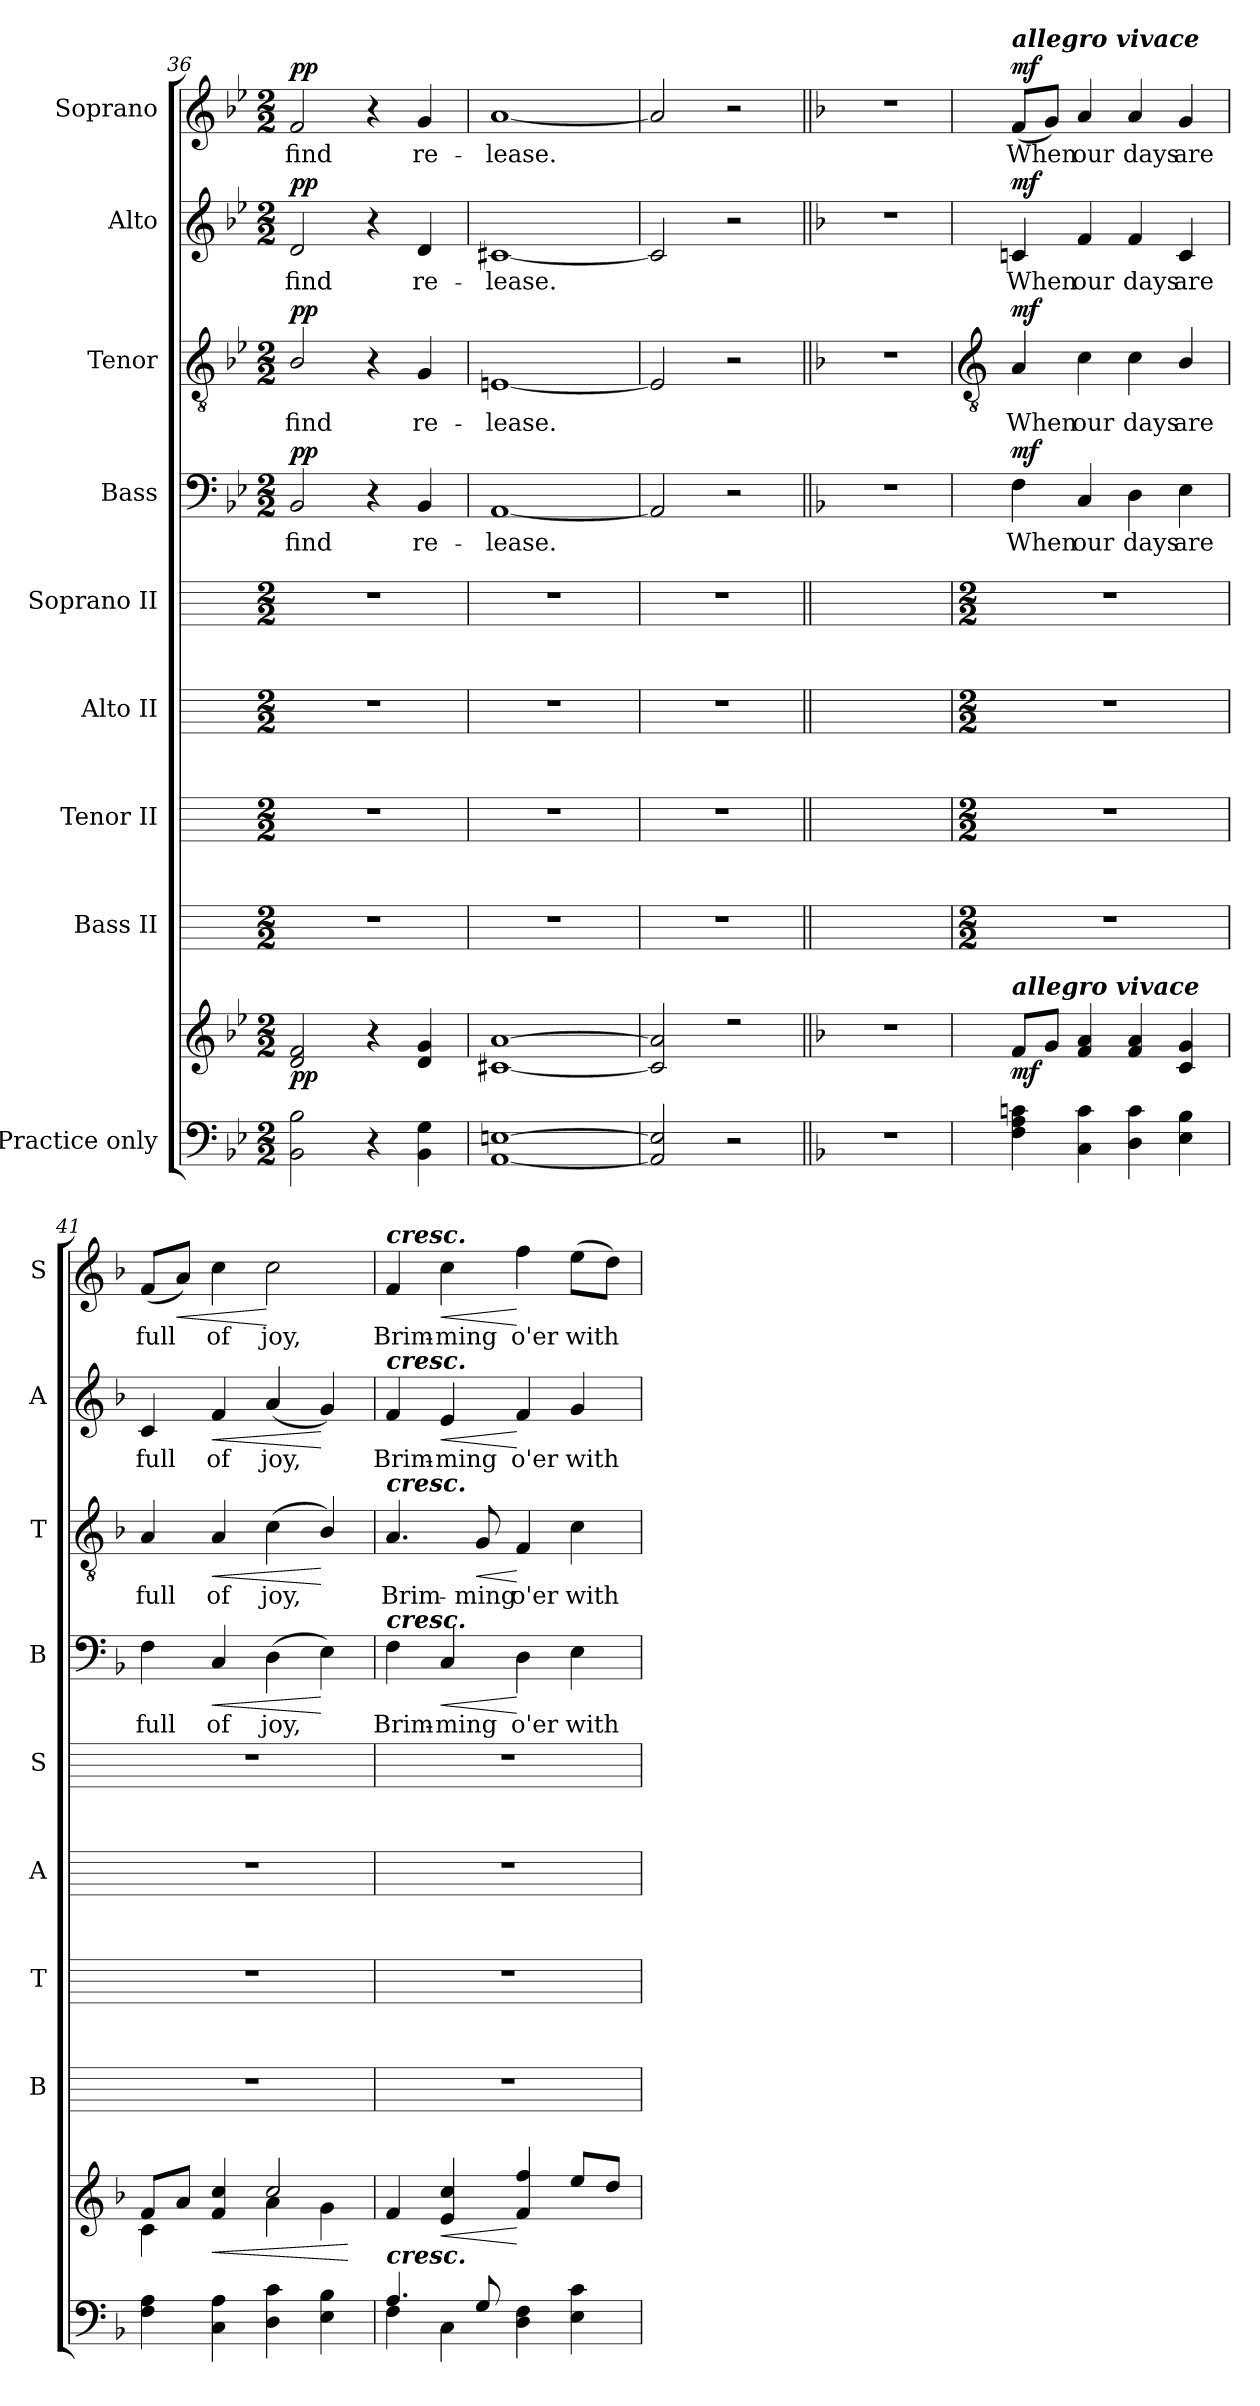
**kern	**kern	**dynam	**kern	**kern	**kern	**kern	**kern	**text	**dynam	**kern	**text	**dynam	**kern	**text	**dynam	**kern	**text	**dynam
*part9	*part9	*part9	*part8	*part7	*part6	*part5	*part4	*part4	*part4	*part3	*part3	*part3	*part2	*part2	*part2	*part1	*part1	*part1
*staff10	*staff9	*staff9/10	*staff8	*staff7	*staff6	*staff5	*staff4	*staff4	*staff4	*staff3	*staff3	*staff3	*staff2	*staff2	*staff2	*staff1	*staff1	*staff1
*I"Practice only	*	*	*I"Bass II	*I"Tenor II	*I"Alto II	*I"Soprano II	*I"Bass	*	*	*I"Tenor	*	*	*I"Alto	*	*	*I"Soprano	*	*
*	*	*	*I'B	*I'T	*I'A	*I'S	*I'B	*	*	*I'T	*	*	*I'A	*	*	*I'S	*	*
*clefF4	*clefG2	*	*	*	*	*	*clefF4	*	*	*clefGv2	*	*	*clefG2	*	*	*clefG2	*	*
*k[b-e-]	*k[b-e-]	*	*	*	*	*	*k[b-e-]	*	*	*k[b-e-]	*	*	*k[b-e-]	*	*	*k[b-e-]	*	*
*B-:	*B-:	*	*	*	*	*	*B-:	*	*	*B-:	*	*	*B-:	*	*	*B-:	*	*
*M2/2	*M2/2	*	*M2/2	*M2/2	*M2/2	*M2/2	*M2/2	*	*	*M2/2	*	*	*M2/2	*	*	*M2/2	*	*
=36	=36	=36	=36	=36	=36	=36	=36	=36	=36	=36	=36	=36	=36	=36	=36	=36	=36	=36
*	*^	*	*	*	*	*	*	*	*	*	*	*	*	*	*	*	*	*
!	!	!	!LO:DY:b	!	!	!	!	!	!LO:LY:b	!LO:DY:b	!	!LO:LY:b	!LO:DY:b	!	!LO:LY:b	!LO:DY:b	!	!LO:LY:b	!LO:DY:b
2BB- 2B-	2d/ 2f/	2.ryy	pp	1r	1r	1r	1r	2BB-	find	pp	2B-/	find	pp	2d	find	pp	2f	find	pp
4r	4r	.	.	.	.	.	.	4r	.	.	4r	.	.	4r	.	.	4r	.	.
!	!	!	!	!	!	!	!	!	!LO:LY:b	!	!	!LO:LY:b	!	!	!LO:LY:b	!	!	!LO:LY:b	!
4BB- 4G	4d/ 4g/	4ryy	.	.	.	.	.	4BB-	re-	.	4G	re-	.	4d	re-	.	4g	re-	.
=37	=37	=37	=37	=37	=37	=37	=37	=37	=37	=37	=37	=37	=37	=37	=37	=37	=37	=37	=37
!	!	!	!	!	!	!	!	!	!LO:LY:b	!	!	!LO:LY:b	!	!	!LO:LY:b	!	!	!LO:LY:b	!
[1AA [1En	[1c#X/ [1a/	2.ryy	.	1r	1r	1r	1r	[1AA	-lease.	.	[1En	-lease.	.	[1c#X	-lease.	.	[1a	-lease.	.
.	.	4ryy	.	.	.	.	.	.	.	.	.	.	.	.	.	.	.	.	.
=38	=38	=38	=38	=38	=38	=38	=38	=38	=38	=38	=38	=38	=38	=38	=38	=38	=38	=38	=38
2AA] 2E]	2c#/] 2a/]	1ryy	.	1r	1r	1r	1r	2AA]	.	.	2E]	.	.	2c#]	.	.	2a]	.	.
2r	2r	.	.	.	.	.	.	2r	.	.	2r	.	.	2r	.	.	2r	.	.
*	*v	*v	*	*	*	*	*	*	*	*	*	*	*	*	*	*	*	*	*
=39||	=39||	=39||	=39||	=39||	=39||	=39||	=39||	=39||	=39||	=39||	=39||	=39||	=39||	=39||	=39||	=39||	=39||	=39||
*k[b-]	*k[b-]	*	*	*	*	*	*k[b-]	*	*	*k[b-]	*	*	*k[b-]	*	*	*k[b-]	*	*
*F:	*F:	*	*	*	*	*	*F:	*	*	*F:	*	*	*F:	*	*	*F:	*	*
1r	1r	.	1ryy	1ryy	1ryy	1ryy	1r	.	.	1r	.	.	1r	.	.	1r	.	.
!!LO:LB:g=z
=40	=40	=40	=40	=40	=40	=40	=40	=40	=40	=40	=40	=40	=40	=40	=40	=40	=40	=40
*	*	*	*	*	*	*	*	*	*	*clefGv2	*	*	*	*	*	*	*	*
*	*	*	*M2/2	*M2/2	*M2/2	*M2/2	*	*	*	*	*	*	*	*	*	*	*	*
*	*^	*	*	*	*	*	*	*	*	*	*	*	*	*	*	*	*	*
!	!	!	!	!	!	!	!	!	!	!	!	!	!	!	!	!	!LO:TX:a:Bi:t=allegro vivace	!	!
!	!LO:TX:a:Bi:t=allegro vivace	!	!	!	!	!	!	!	!	!	!	!	!	!	!	!	!	!	!
!	!	!	!LO:DY:b	!	!	!	!	!	!LO:LY:b	!LO:DY:b	!	!LO:LY:b	!LO:DY:b	!	!LO:LY:b	!LO:DY:b	!	!LO:LY:b	!LO:DY:b
4F 4A 4cn	8f/L	1ryy	mf	1r	1r	1r	1r	4F	When	mf	4A	When	mf	4cn	When	mf	(<8fL	When	mf
.	8g/J	.	.	.	.	.	.	.	.	.	.	.	.	.	.	.	8gJ)	.	.
!	!	!	!	!	!	!	!	!	!LO:LY:b	!	!	!LO:LY:b	!	!	!LO:LY:b	!	!	!LO:LY:b	!
4C 4c	4f/ 4a/	.	.	.	.	.	.	4C	our	.	4c	our	.	4f	our	.	4a	our	.
!	!	!	!	!	!	!	!	!	!LO:LY:b	!	!	!LO:LY:b	!	!	!LO:LY:b	!	!	!LO:LY:b	!
4D 4c	4f/ 4a/	.	.	.	.	.	.	4D	days	.	4c	days	.	4f	days	.	4a	days	.
!	!	!	!	!	!	!	!	!	!LO:LY:b	!	!	!LO:LY:b	!	!	!LO:LY:b	!	!	!LO:LY:b	!
4E 4B-	4c/ 4g/	.	.	.	.	.	.	4E	are	.	4B-/	are	.	4c	are	.	4g	are	.
=41	=41	=41	=41	=41	=41	=41	=41	=41	=41	=41	=41	=41	=41	=41	=41	=41	=41	=41	=41
!	!	!	!	!	!	!	!	!	!LO:LY:b	!	!	!LO:LY:b	!	!	!LO:LY:b	!	!	!LO:LY:b	!
4F 4A	8f/L	4c\	.	1r	1r	1r	1r	4F	full	.	4A	full	.	4c	full	.	(<8fL	full	.
!	!	!	!	!	!	!	!	!	!	!	!	!	!	!	!	!	!	!	!LO:HP:b
.	8a/J	.	.	.	.	.	.	.	.	.	.	.	.	.	.	.	8aJ)	.	<
!	!	!	!LO:HP:b	!	!	!	!	!	!LO:LY:b	!LO:HP:b	!	!LO:LY:b	!LO:HP:b	!	!LO:LY:b	!LO:HP:b	!	!LO:LY:b	!
4C 4A	4f/ 4cc/	4ryy	<	.	.	.	.	4C	of	<	4A	of	<	4f	of	<	4cc	of	.
!	!	!	!	!	!	!	!	!	!LO:LY:b	!	!	!LO:LY:b	!	!	!LO:LY:b	!	!	!LO:LY:b	!
4D 4c	2cc/	4a\	.	.	.	.	.	(>4D	joy,	.	(<4c	joy,	.	(<4a	joy,	.	2cc	joy,	[
4E 4B-	.	4g\	.	.	.	.	.	4E)	.	[	4B-/)	.	[	4g)	.	[	.	.	.
*	*v	*v	*	*	*	*	*	*	*	*	*	*	*	*	*	*	*	*	*
.	.	[	.	.	.	.	.	.	.	.	.	.	.	.	.	.	.	.
=42	=42	=42	=42	=42	=42	=42	=42	=42	=42	=42	=42	=42	=42	=42	=42	=42	=42	=42
*^	*^	*	*	*	*	*	*	*	*	*	*	*	*	*	*	*	*	*
!	!	!	!	!	!	!	!	!	!	!	!	!	!	!	!	!	!	!LO:TX:a:Bi:t=cresc.	!	!
!	!	!	!	!	!	!	!	!	!	!	!	!	!	!	!LO:TX:a:Bi:t=cresc.	!	!	!	!	!
!	!	!	!	!	!	!	!	!	!	!	!	!LO:TX:a:Bi:t=cresc.	!	!	!	!	!	!	!	!
!	!	!	!	!	!	!	!	!	!LO:TX:a:Bi:t=cresc.	!	!	!	!	!	!	!	!	!	!	!
!LO:TX:a:Bi:t=cresc.	!	!	!	!	!	!	!	!	!	!	!	!	!	!	!	!	!	!	!	!
!	!	!	!	!	!	!	!	!	!	!LO:LY:b	!	!	!LO:LY:b	!	!	!LO:LY:b	!	!	!LO:LY:b	!
4.A/	4F	4f/	2ryy	.	1r	1r	1r	1r	4F	Brim-	.	4.A	Brim-	.	4f	Brim-	.	4f	Brim-	.
!	!	!	!	!LO:HP:b	!	!	!	!	!	!LO:LY:b	!LO:HP:b	!	!	!	!	!LO:LY:b	!LO:HP:b	!	!LO:LY:b	!LO:HP:b
.	4C\	4e/ 4cc/	.	<	.	.	.	.	4C	-ming	<	.	.	.	4e	-ming	<	4cc	-ming	<
!	!	!	!	!	!	!	!	!	!	!	!	!	!LO:LY:b	!LO:HP:b	!	!	!	!	!	!
8G/	.	.	.	.	.	.	.	.	.	.	.	8G	-ming	<	.	.	.	.	.	.
!	!	!	!	!	!	!	!	!	!	!LO:LY:b	!	!	!LO:LY:b	!	!	!LO:LY:b	!	!	!LO:LY:b	!
2ryy	4D 4F	4f/ 4ff/	2ryy	[	.	.	.	.	4D	o'er	[	4F	o'er	[	4f	o'er	[	4ff	o'er	[
!	!	!	!	!	!	!	!	!	!	!LO:LY:b	!	!	!LO:LY:b	!	!	!LO:LY:b	!	!	!LO:LY:b	!
.	4E 4c	8ee/L	.	.	.	.	.	.	4E	with	.	4c	with	.	4g	with	.	(>8eeL	with	.
.	.	8dd/J	.	.	.	.	.	.	.	.	.	.	.	.	.	.	.	8ddJ)	.	.
*v	*v	*	*	*	*	*	*	*	*	*	*	*	*	*	*	*	*	*	*	*
*	*v	*v	*	*	*	*	*	*	*	*	*	*	*	*	*	*	*	*	*
=	=	=	=	=	=	=	=	=	=	=	=	=	=	=	=	=	=	=
*-	*-	*-	*-	*-	*-	*-	*-	*-	*-	*-	*-	*-	*-	*-	*-	*-	*-	*-
